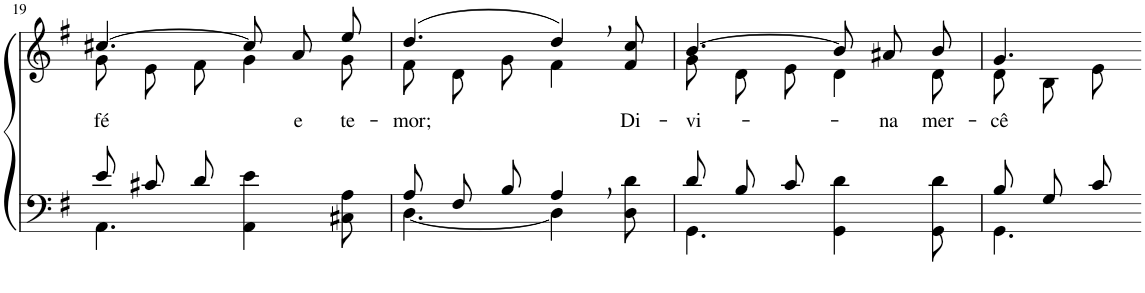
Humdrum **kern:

**kern	**kern	**text
*part2	*part1	*part1
*staff2	*staff1	*staff1
*I"Parte III e IV	*I"Parte I e II	*
!!LO:PB:g=z
*clefF4	*clefG2	*
*Trd1c2	*Trd1c2	*
*k[f#]	*k[f#]	*
*M6/8	*M6/8	*
=19	=19	=19
*^	*^	*
!	!	!	!	!LO:LY:b
8e/L	4.AA\	[4.cc#X/	8g\L	-fé
8c#X/	.	.	8e\	.
8d/J	.	.	8f#\J	.
4AA\ 4e\	4.ryy	8cc#/L]	4g\	.
!	!	!	!	!LO:LY:b
.	.	8a/	.	e
!	!	!	!	!LO:LY:b
8C#X\ 8A\	.	8ee/J	8g\	te-
=20	=20	=20	=20	=20
!	!	!	!	!LO:LY:b
8A/L	[4.D\	(4.dd/	8f#\L	-mor;
8F#/	.	.	8d\	.
8B/J	.	.	8g\J	.
4A,/	4D\]	4dd,/)	4f#\	.
!	!	!	!	!LO:LY:b
8ryy	8D\ 8d\	8ryy	8f#/ 8cc/	Di-
=21	=21	=21	=21	=21
!	!	!	!	!LO:LY:b
8d/L	4.GG\	[4.b/	8g\L	-vi-
8B/	.	.	8d\	.
8c/J	.	.	8e\J	.
4GG\ 4d\	4.ryy	8b/L]	4d\	.
!	!	!	!	!LO:LY:b
.	.	8a#X/	.	na
!	!	!	!	!LO:LY:b
8GG\ 8d\	.	8b/J	8d\	mer-
=22	=22	=22	=22	=22
!	!	!	!	!LO:LY:b
8B/L	4.GG\	4.g/	8d\L	-cê
8G/	.	.	8B\	.
8c/J	.	.	8e\J	.
*v	*v	*	*	*
*	*v	*v	*
=-	=-	=-
*-	*-	*-
